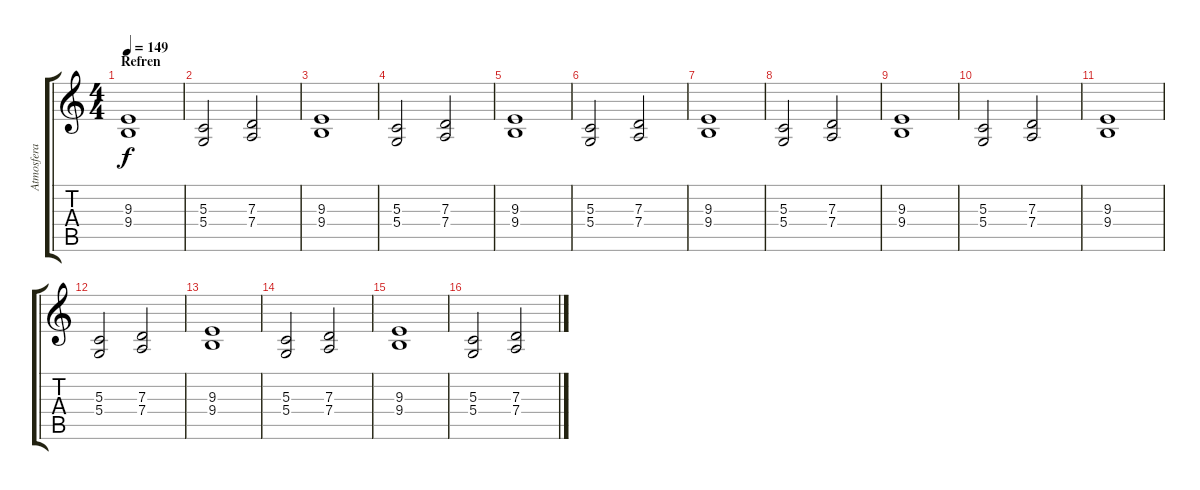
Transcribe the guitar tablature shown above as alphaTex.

\track ("Atmosfera - Vlada Barjaktarevic" "Atmosfera ") {instrument pad2warm}
\staff {score tabs}
\tuning (E4 B3 G3 D3 A2 E2) {hide}
\ts (4 4)
\section ("" "Refren")
\tempo 149
\clef g2
\ks c
(9.3 9.4).1{dy f} |
(5.3 5.4).2 (7.3 7.4).2 |
(9.3 9.4).1 |
(5.3 5.4).2 (7.3 7.4).2 |
(9.3 9.4).1 |
(5.3 5.4).2 (7.3 7.4).2 |
(9.3 9.4).1 |
(5.3 5.4).2 (7.3 7.4).2 |
(9.3 9.4).1 |
(5.3 5.4).2 (7.3 7.4).2 |
(9.3 9.4).1 |
(5.3 5.4).2 (7.3 7.4).2 |
(9.3 9.4).1 |
(5.3 5.4).2 (7.3 7.4).2 |
(9.3 9.4).1 |
(5.3 5.4).2 (7.3 7.4).2
